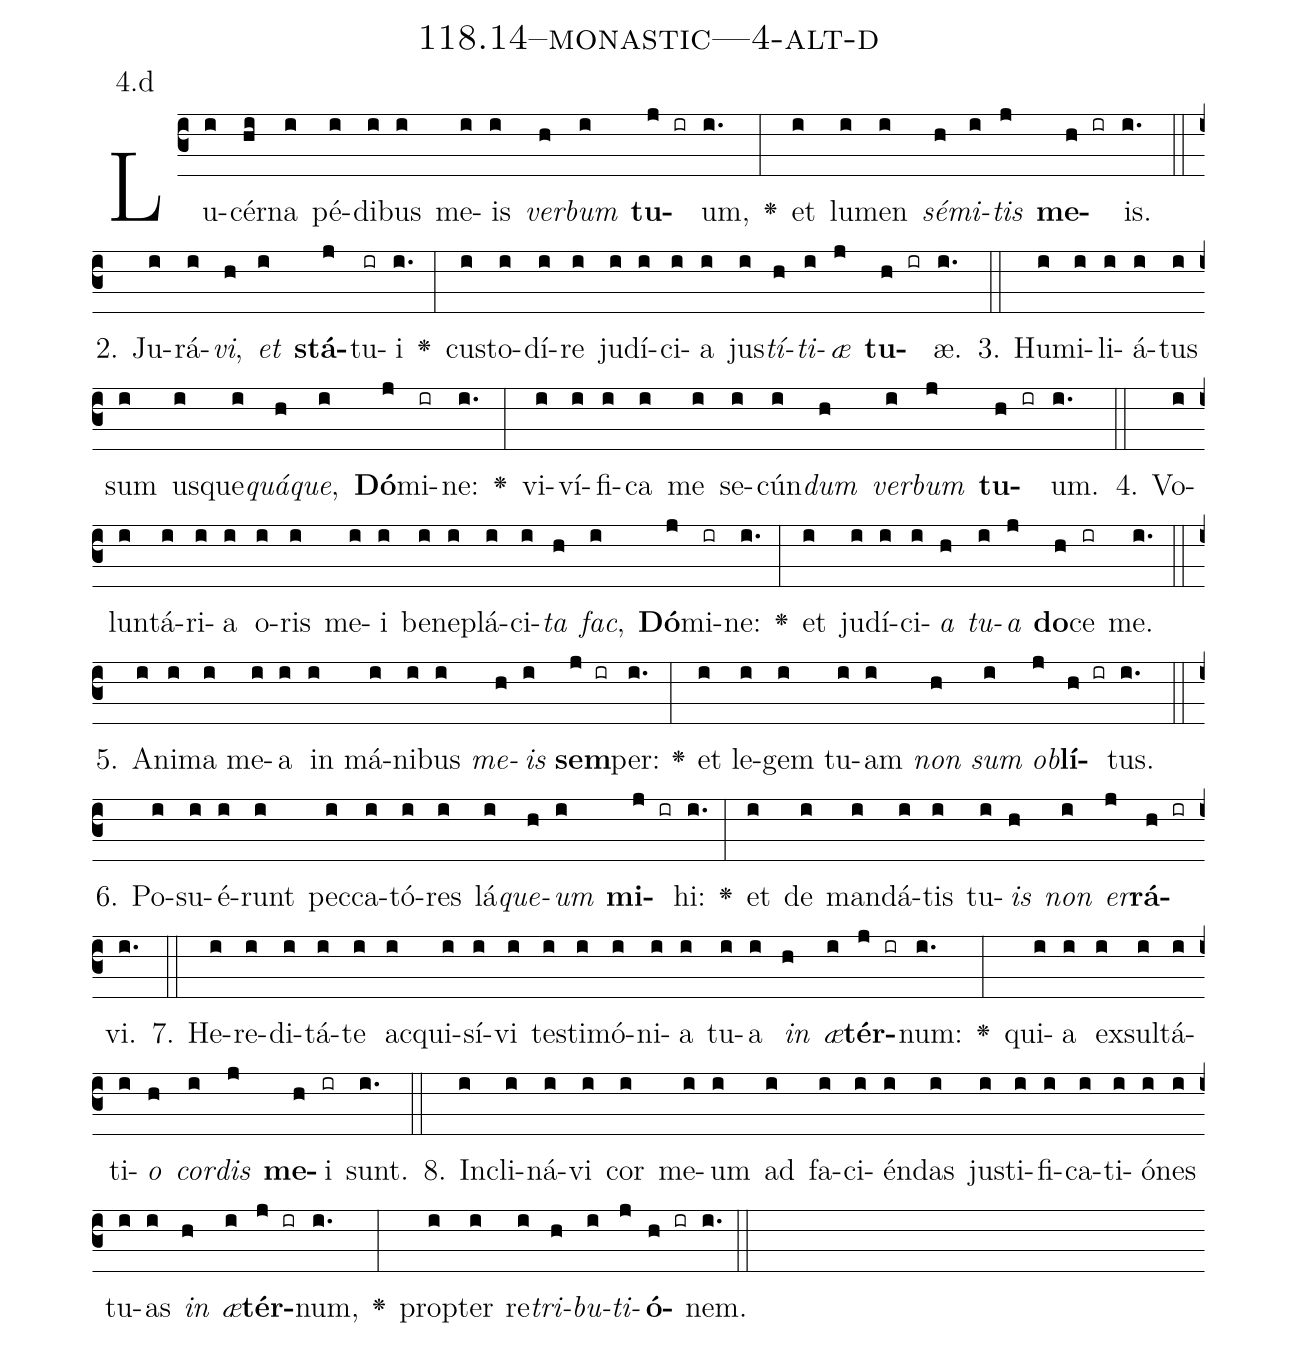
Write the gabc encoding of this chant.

name: 118.14--monastic---4-alt-d;
annotation: 4.d;
%%
(c3)Lu(i)cér(hi)na(i) pé(i)di(i)bus(i) me(i)is(i) <i>ver</i>(h)<i>bum</i>(i) <b>tu</b>(j ir)um,(i.) <v>\greheightstar</v>(:) et(i) lu(i)men(i) <i>sé</i>(h)<i>mi</i>(i)<i>tis</i>(j) <b>me</b>(h ir)is.(i.) (::)
2. Ju(i)rá(i)<i>vi</i>,(h) <i>et</i>(i) <b>stá</b>(j)tu(ir)i(i.) <v>\greheightstar</v>(:) cus(i)to(i)dí(i)re(i) ju(i)dí(i)ci(i)a(i) jus(i)<i>tí</i>(h)<i>ti</i>(i)<i>æ</i>(j) <b>tu</b>(h ir)æ.(i.) (::)
3. Hu(i)mi(i)li(i)á(i)tus(i) sum(i) us(i)que(i)<i>quá</i>(h)<i>que</i>,(i) <b>Dó</b>(j)mi(ir)ne:(i.) <v>\greheightstar</v>(:) vi(i)ví(i)fi(i)ca(i) me(i) se(i)cún(i)<i>dum</i>(h) <i>ver</i>(i)<i>bum</i>(j) <b>tu</b>(h ir)um.(i.) (::)
4. Vo(i)lun(i)tá(i)ri(i)a(i) o(i)ris(i) me(i)i(i) be(i)ne(i)plá(i)ci(i)<i>ta</i>(h) <i>fac</i>,(i) <b>Dó</b>(j)mi(ir)ne:(i.) <v>\greheightstar</v>(:) et(i) ju(i)dí(i)ci(i)<i>a</i>(h) <i>tu</i>(i)<i>a</i>(j) <b>do</b>(h)ce(ir) me.(i.) (::)
5. A(i)ni(i)ma(i) me(i)a(i) in(i) má(i)ni(i)bus(i) <i>me</i>(h)<i>is</i>(i) <b>sem</b>(j ir)per:(i.) <v>\greheightstar</v>(:) et(i) le(i)gem(i) tu(i)am(i) <i>non</i>(h) <i>sum</i>(i) <i>ob</i>(j)<b>lí</b>(h ir)tus.(i.) (::)
6. Po(i)su(i)é(i)runt(i) pec(i)ca(i)tó(i)res(i) lá(i)<i>que</i>(h)<i>um</i>(i) <b>mi</b>(j ir)hi:(i.) <v>\greheightstar</v>(:) et(i) de(i) man(i)dá(i)tis(i) tu(i)<i>is</i>(h) <i>non</i>(i) <i>er</i>(j)<b>rá</b>(h ir)vi.(i.) (::)
7. He(i)re(i)di(i)tá(i)te(i) ac(i)qui(i)sí(i)vi(i) tes(i)ti(i)mó(i)ni(i)a(i) tu(i)a(i) <i>in</i>(h) <i>æ</i>(i)<b>tér</b>(j ir)num:(i.) <v>\greheightstar</v>(:) qui(i)a(i) ex(i)sul(i)tá(i)ti(i)<i>o</i>(h) <i>cor</i>(i)<i>dis</i>(j) <b>me</b>(h)i(ir) sunt.(i.) (::)
8. In(i)cli(i)ná(i)vi(i) cor(i) me(i)um(i) ad(i) fa(i)ci(i)én(i)das(i) jus(i)ti(i)fi(i)ca(i)ti(i)ó(i)nes(i) tu(i)as(i) <i>in</i>(h) <i>æ</i>(i)<b>tér</b>(j ir)num,(i.) <v>\greheightstar</v>(:) prop(i)ter(i) re(i)<i>tri</i>(h)<i>bu</i>(i)<i>ti</i>(j)<b>ó</b>(h ir)nem.(i.) (::)
